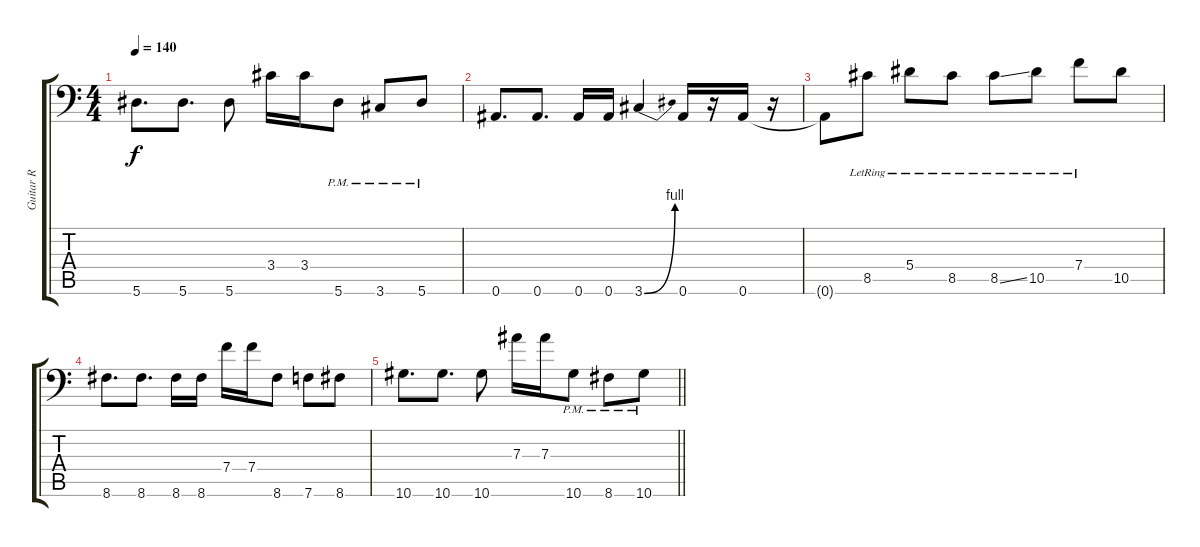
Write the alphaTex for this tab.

\track ("Guitar R" "Guitar R") {instrument distortionguitar}
\staff {score tabs}
\tuning (C4 G3 Eb3 Bb2 F2 Bb1) {hide}
\ts (4 4)
\tempo 140
\clef f4
\ks c
5.6.8{d dy f} 5.6.8{d} 5.6.8 3.4.16 3.4.16 5.6{pm}.8 3.6{pm}.8 5.6{pm}.8 |
0.6.8{d} 0.6.8{d} 0.6.16 0.6.16 3.6{be (bend 0 0 60 4)}.4 0.6.16 r.16 0.6.16 r.16 |
0.6{t}.8 8.5{lr}.8 5.4{lr}.8 8.5{lr}.8 8.5{ss lr}.8 10.5{lr}.8 7.4{lr}.8 10.5.8 |
8.6.8{d} 8.6.8{d} 8.6.16 8.6.16 7.4.16 7.4.16 8.6.8 7.6.8 8.6.8 |
\barLineRight lightlight
10.6.8{d} 10.6.8{d} 10.6.8 7.3.16 7.3.16 10.6{pm}.8 8.6{pm}.8 10.6{pm}.8
